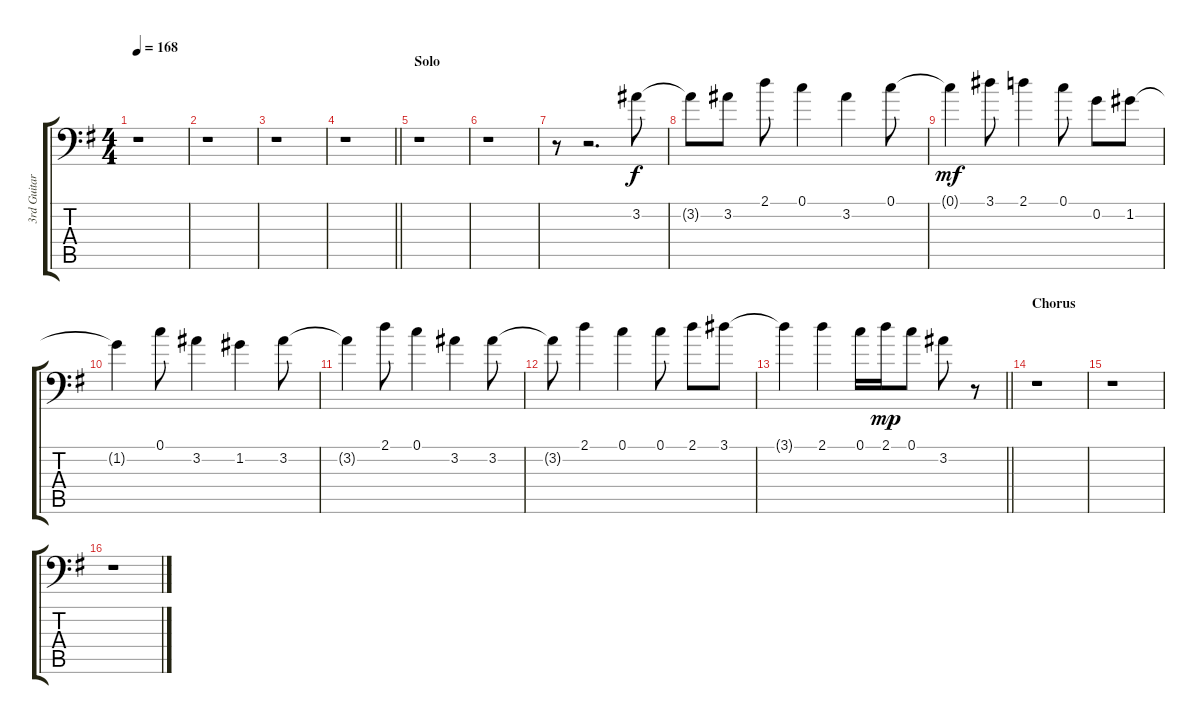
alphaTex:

\track ("3rd Guitar" "3rd Guitar") {instrument distortionguitar}
\staff {score tabs}
\tuning (C4 G3 Eb3 Bb2 F2 Bb1) {hide}
\ts (4 4)
\tempo 168
\clef f4
\ks g
r.1{dy f} |
r.1 |
r.1 |
\barLineRight lightlight
r.1 |
\section ("" "Solo")
r.1 |
r.1 |
r.8 r.2{d} 3.2.8 |
3.2{t}.8 3.2.8 2.1.8 0.1.4 3.2.4 0.1.8 |
0.1{t}.4{dy mf} 3.1.8 2.1.4 0.1.8 0.2.8 1.2.8 |
1.2{t}.4 0.1.8 3.2.4 1.2.4 3.2.8 |
3.2{t}.4 2.1.8 0.1.4 3.2.4 3.2.8 |
3.2{t}.8 2.1.4 0.1.4 0.1.8 2.1.8 3.1.8 |
\barLineRight lightlight
3.1{t}.4 2.1.4 0.1.16 2.1.16{dy mp} 0.1.8 3.2.8 r.8 |
\section ("" "Chorus")
r.1 |
r.1 |
r.1
